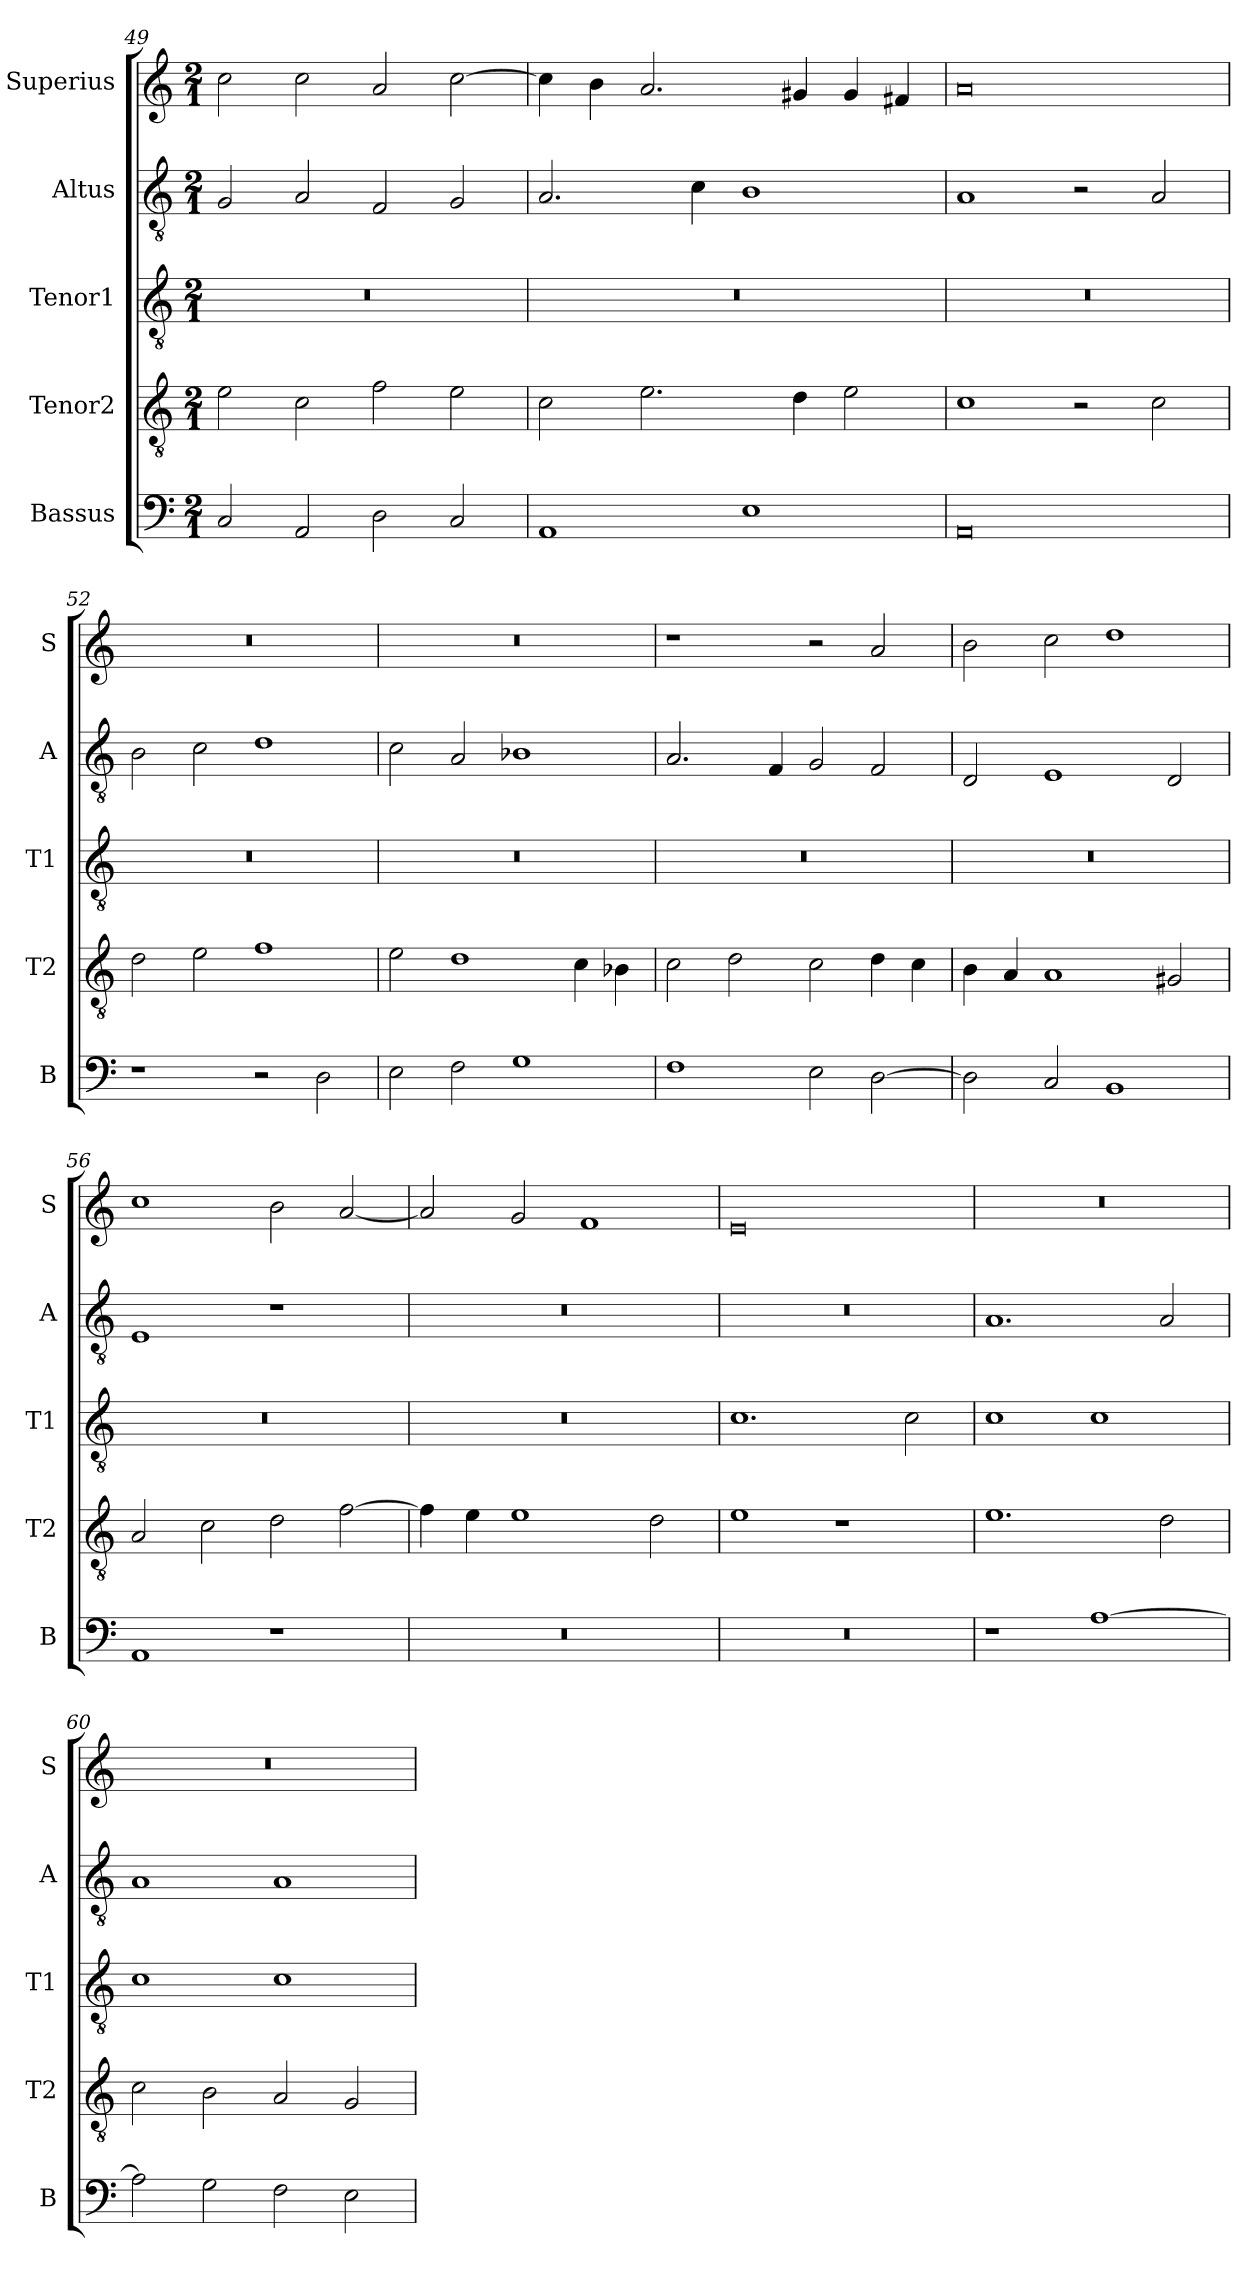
**kern	**kern	**kern	**kern	**kern
*part5	*part4	*part3	*part2	*part1
*staff5	*staff4	*staff3	*staff2	*staff1
*I"Bassus	*I"Tenor2	*I"Tenor1	*I"Altus	*I"Superius
*I'B	*I'T2	*I'T1	*I'A	*I'S
*clefF4	*clefGv2	*clefGv2	*clefGv2	*clefG2
*k[]	*k[]	*k[]	*k[]	*k[]
*M2/1	*M2/1	*M2/1	*M2/1	*M2/1
=49	=49	=49	=49	=49
2C/	2e\	0r	2G/	2cc\
2AA/	2c\	.	2A/	2cc\
2D\	2f\	.	2F/	2a/
2C/	2e\	.	2G/	[2cc\
=50	=50	=50	=50	=50
1AA	2c\	0r	2.A/	4cc\]
.	.	.	.	4b\
.	2.e\	.	.	2.a/
.	.	.	4c\	.
1E	.	.	1B	.
.	4d\	.	.	4g#X/
.	2e\	.	.	4g#/
.	.	.	.	4f#X/
=51	=51	=51	=51	=51
0AA	1c	0r	1A	0a
.	2r	.	2r	.
.	2c\	.	2A/	.
=52	=52	=52	=52	=52
1r	2d\	0r	2B\	0r
.	2e\	.	2c\	.
2r	1f	.	1d	.
2D\	.	.	.	.
=53	=53	=53	=53	=53
2E\	2e\	0r	2c\	0r
2F\	1d	.	2A/	.
1G	.	.	1B-X	.
.	4c\	.	.	.
.	4B-X\	.	.	.
=54	=54	=54	=54	=54
1F	2c\	0r	2.A/	1r
.	2d\	.	.	.
.	.	.	4F/	.
2E\	2c\	.	2G/	2r
[2D\	4d\	.	2F/	2a/
.	4c\	.	.	.
=55	=55	=55	=55	=55
2D\]	4B\	0r	2D/	2b\
.	4A/	.	.	.
2C/	1A	.	1E	2cc\
1BB	.	.	.	1dd
.	2G#X/	.	2D/	.
=56	=56	=56	=56	=56
1AA	2A/	0r	1E	1cc
.	2c\	.	.	.
1r	2d\	.	1r	2b\
.	[2f\	.	.	[2a/
=57	=57	=57	=57	=57
0r	4f\]	0r	0r	2a/]
.	4e\	.	.	.
.	1e	.	.	2g/
.	.	.	.	1f
.	2d\	.	.	.
=58	=58	=58	=58	=58
0r	1e	1.c	0r	0e
.	1r	.	.	.
.	.	2c\	.	.
=59	=59	=59	=59	=59
1r	1.e	1c	1.A	0r
[1A	.	1c	.	.
.	2d\	.	2A/	.
=60	=60	=60	=60	=60
2A\]	2c\	1c	1A	0r
2G\	2B\	.	.	.
2F\	2A/	1c	1A	.
2E\	2G/	.	.	.
=	=	=	=	=
*-	*-	*-	*-	*-
